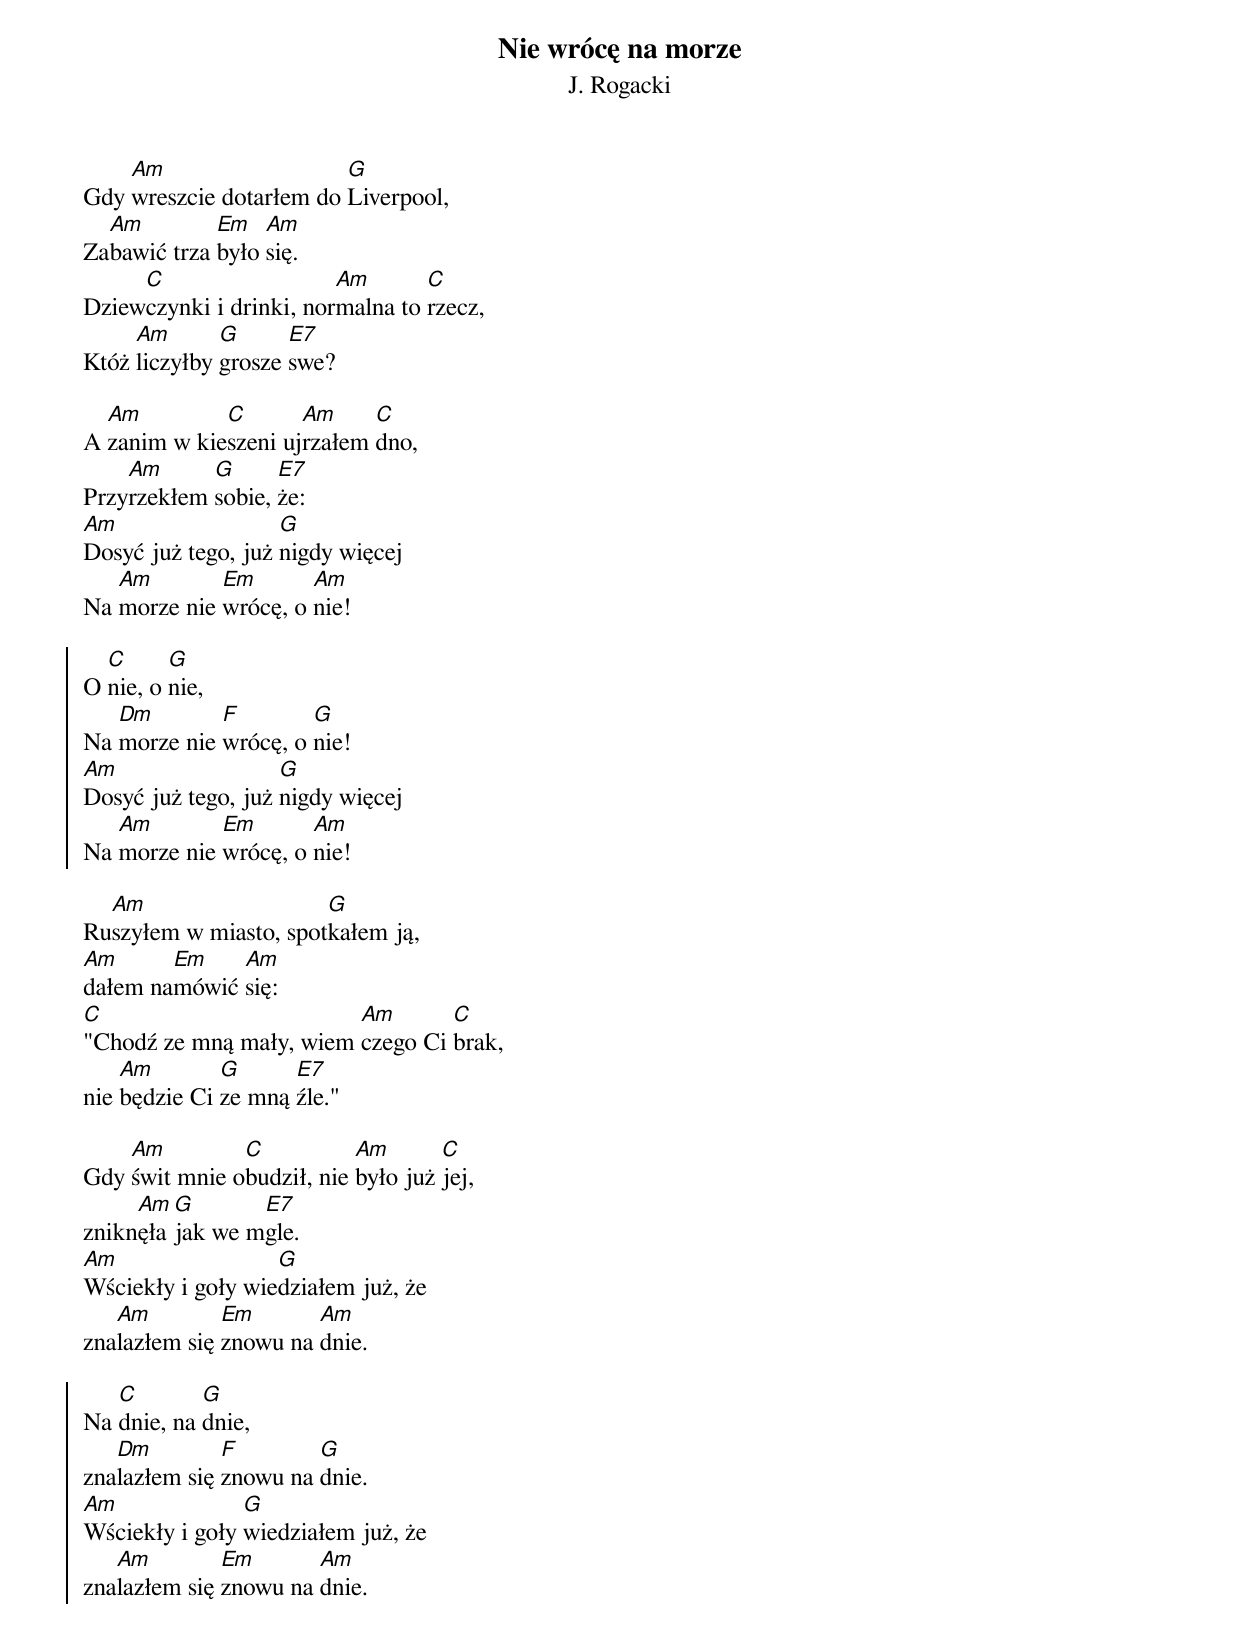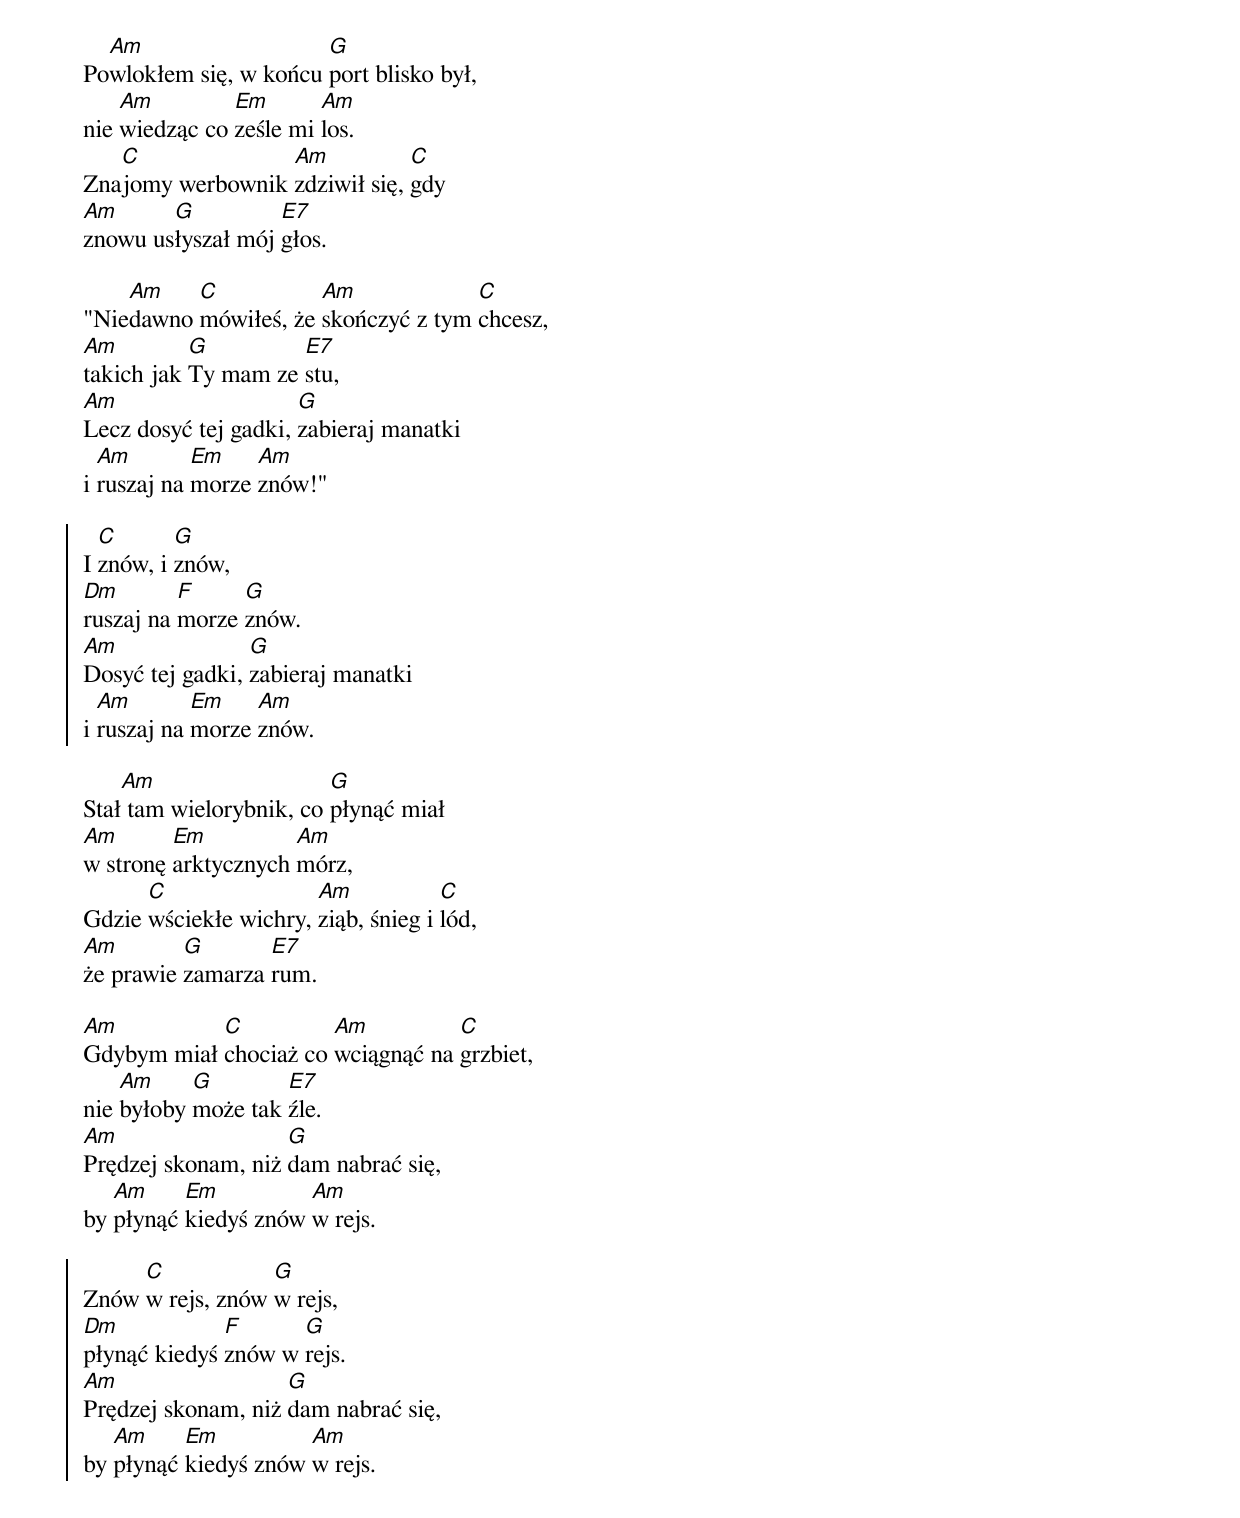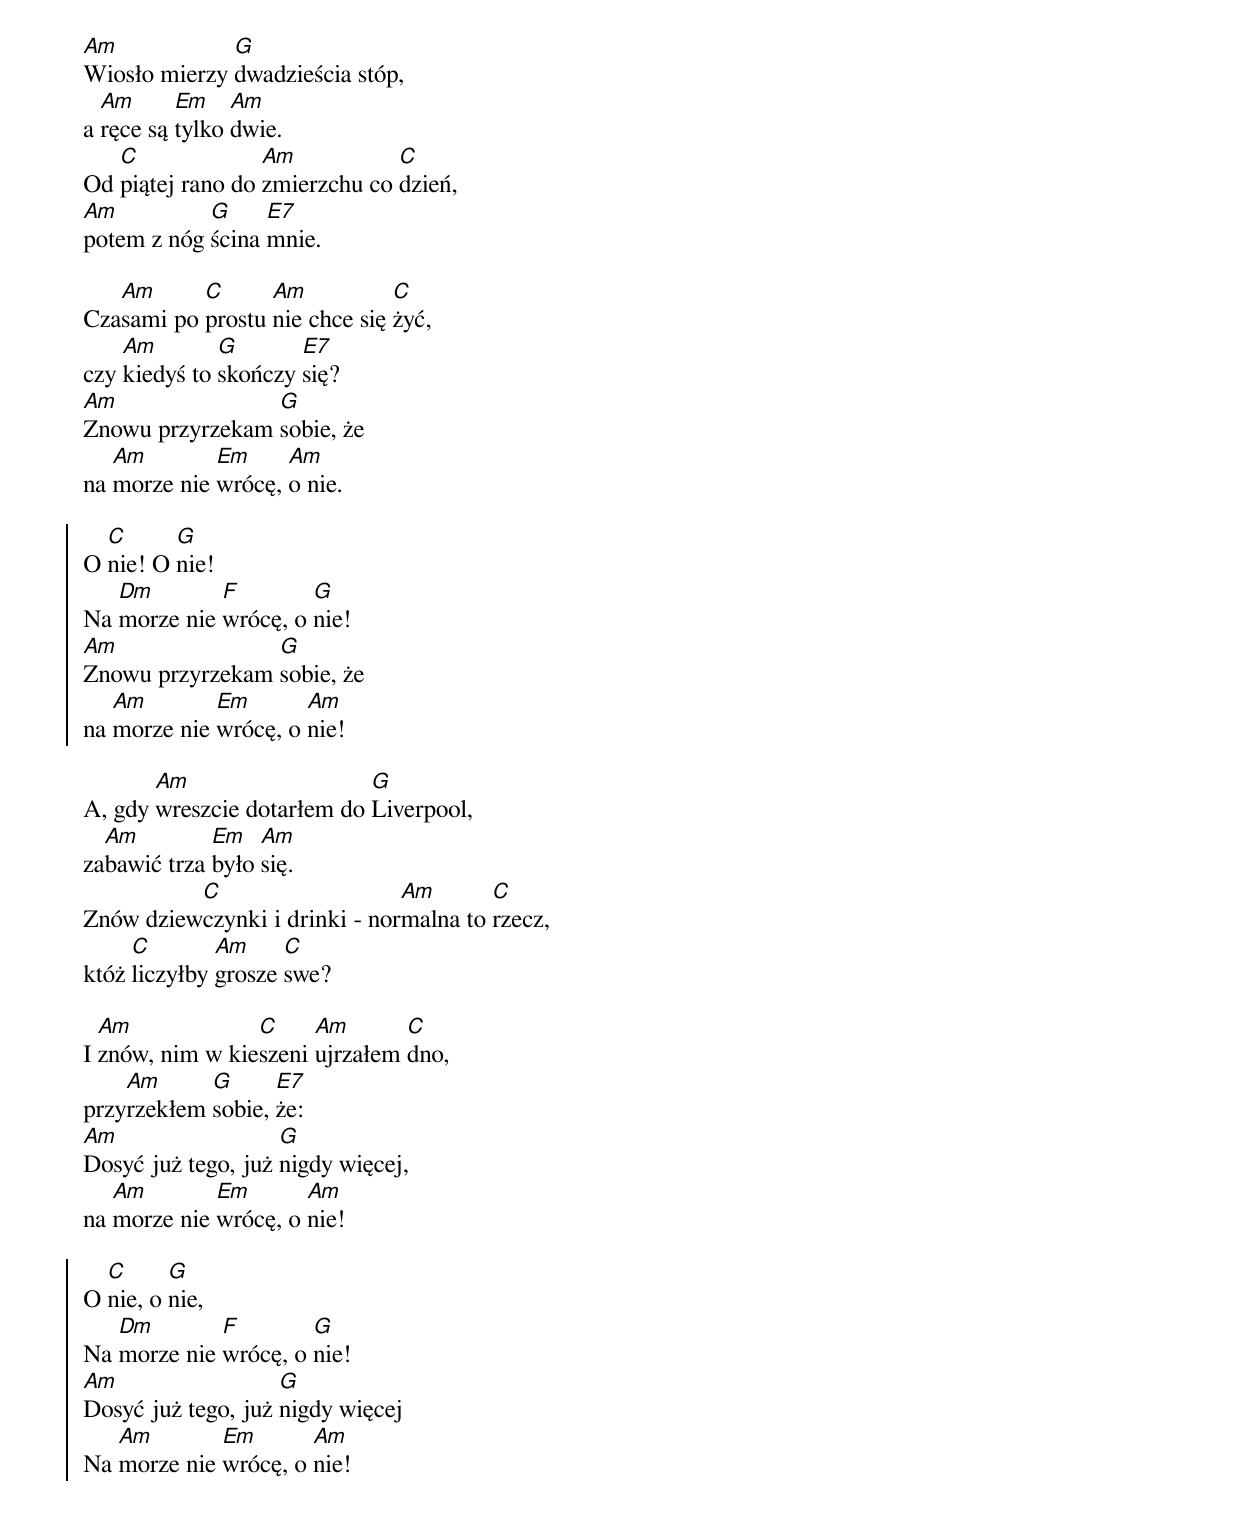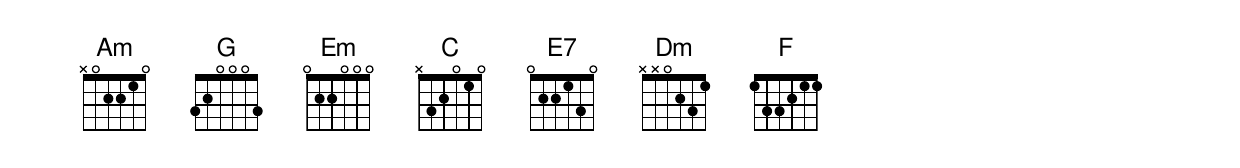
{t:Nie wrócę na morze}
{st:J. Rogacki}
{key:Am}

Gdy [Am]wreszcie dotarłem do [G]Liverpool,
Za[Am]bawić trza [Em]było [Am]się.
Dziew[C]czynki i drinki, nor[Am]malna to [C]rzecz,
Któż [Am]liczyłby [G]grosze [E7]swe?

A [Am]zanim w kie[C]szeni uj[Am]rzałem [C]dno,
Przy[Am]rzekłem [G]sobie, [E7]że:
[Am]Dosyć już tego, już [G]nigdy więcej
Na [Am]morze nie [Em]wrócę, o [Am]nie!

{soc}
O [C]nie, o [G]nie,
Na [Dm]morze nie [F]wrócę, o [G]nie!
[Am]Dosyć już tego, już [G]nigdy więcej
Na [Am]morze nie [Em]wrócę, o [Am]nie!
{eoc}

Ru[Am]szyłem w miasto, spot[G]kałem ją,
[Am]dałem na[Em]mówić [Am]się:
[C]"Chodź ze mną mały, wiem [Am]czego Ci [C]brak,
nie [Am]będzie Ci [G]ze mną [E7]źle."

Gdy [Am]świt mnie o[C]budził, nie [Am]było już [C]jej,
znikn[Am]ęła [G]jak we m[E7]gle.
[Am]Wściekły i goły wie[G]działem już, że
zna[Am]lazłem się [Em]znowu na [Am]dnie.

{soc}
Na [C]dnie, na [G]dnie,
zna[Dm]lazłem się [F]znowu na [G]dnie.
[Am]Wściekły i goły [G]wiedziałem już, że
zna[Am]lazłem się [Em]znowu na [Am]dnie.
{eoc}

Po[Am]wlokłem się, w końcu [G]port blisko był,
nie [Am]wiedząc co [Em]ześle mi [Am]los.
Zna[C]jomy werbownik [Am]zdziwił się, [C]gdy
[Am]znowu us[G]łyszał mój [E7]głos.

"Nie[Am]dawno [C]mówiłeś, że [Am]skończyć z tym [C]chcesz,
[Am]takich jak [G]Ty mam ze [E7]stu,
[Am]Lecz dosyć tej gadki, [G]zabieraj manatki
i [Am]ruszaj na [Em]morze [Am]znów!"

{soc}
I [C]znów, i [G]znów,
[Dm]ruszaj na [F]morze [G]znów.
[Am]Dosyć tej gadki, [G]zabieraj manatki
i [Am]ruszaj na [Em]morze [Am]znów.
{eoc}

Stał[Am] tam wielorybnik, co [G]płynąć miał
[Am]w stronę [Em]arktycznych [Am]mórz,
Gdzie [C]wściekłe wichry, [Am]ziąb, śnieg i [C]lód,
[Am]że prawie [G]zamarza [E7]rum.

[Am]Gdybym miał [C]chociaż co [Am]wciągnąć na [C]grzbiet,
nie [Am]byłoby [G]może tak [E7]źle.
[Am]Prędzej skonam, niż [G]dam nabrać się,
by [Am]płynąć [Em]kiedyś znów [Am]w rejs.

{soc}
Znów [C]w rejs, znów [G]w rejs,
[Dm]płynąć kiedyś [F]znów w [G]rejs.
[Am]Prędzej skonam, niż [G]dam nabrać się,
by [Am]płynąć [Em]kiedyś znów [Am]w rejs.
{eoc}

[Am]Wiosło mierzy [G]dwadzieścia stóp,
a [Am]ręce są [Em]tylko [Am]dwie.
Od [C]piątej rano do [Am]zmierzchu co [C]dzień,
[Am]potem z nóg [G]ścina [E7]mnie.

Cza[Am]sami po [C]prostu [Am]nie chce się [C]żyć,
czy [Am]kiedyś to [G]skończy [E7]się?
[Am]Znowu przyrzekam [G]sobie, że
na [Am]morze nie [Em]wrócę, [Am]o nie.

{soc}
O [C]nie! O [G]nie!
Na [Dm]morze nie [F]wrócę, o [G]nie!
[Am]Znowu przyrzekam [G]sobie, że
na [Am]morze nie [Em]wrócę, o [Am]nie!
{eoc}

A, gdy [Am]wreszcie dotarłem do [G]Liverpool,
za[Am]bawić trza [Em]było [Am]się.
Znów dziew[C]czynki i drinki - nor[Am]malna to [C]rzecz,
któż [C]liczyłby [Am]grosze [C]swe?

I [Am]znów, nim w kie[C]szeni [Am]ujrzałem [C]dno,
przy[Am]rzekłem [G]sobie, [E7]że:
[Am]Dosyć już tego, już [G]nigdy więcej,
na [Am]morze nie [Em]wrócę, o [Am]nie!

{soc}
O [C]nie, o [G]nie,
Na [Dm]morze nie [F]wrócę, o [G]nie!
[Am]Dosyć już tego, już [G]nigdy więcej
Na [Am]morze nie [Em]wrócę, o [Am]nie!
{eoc}
